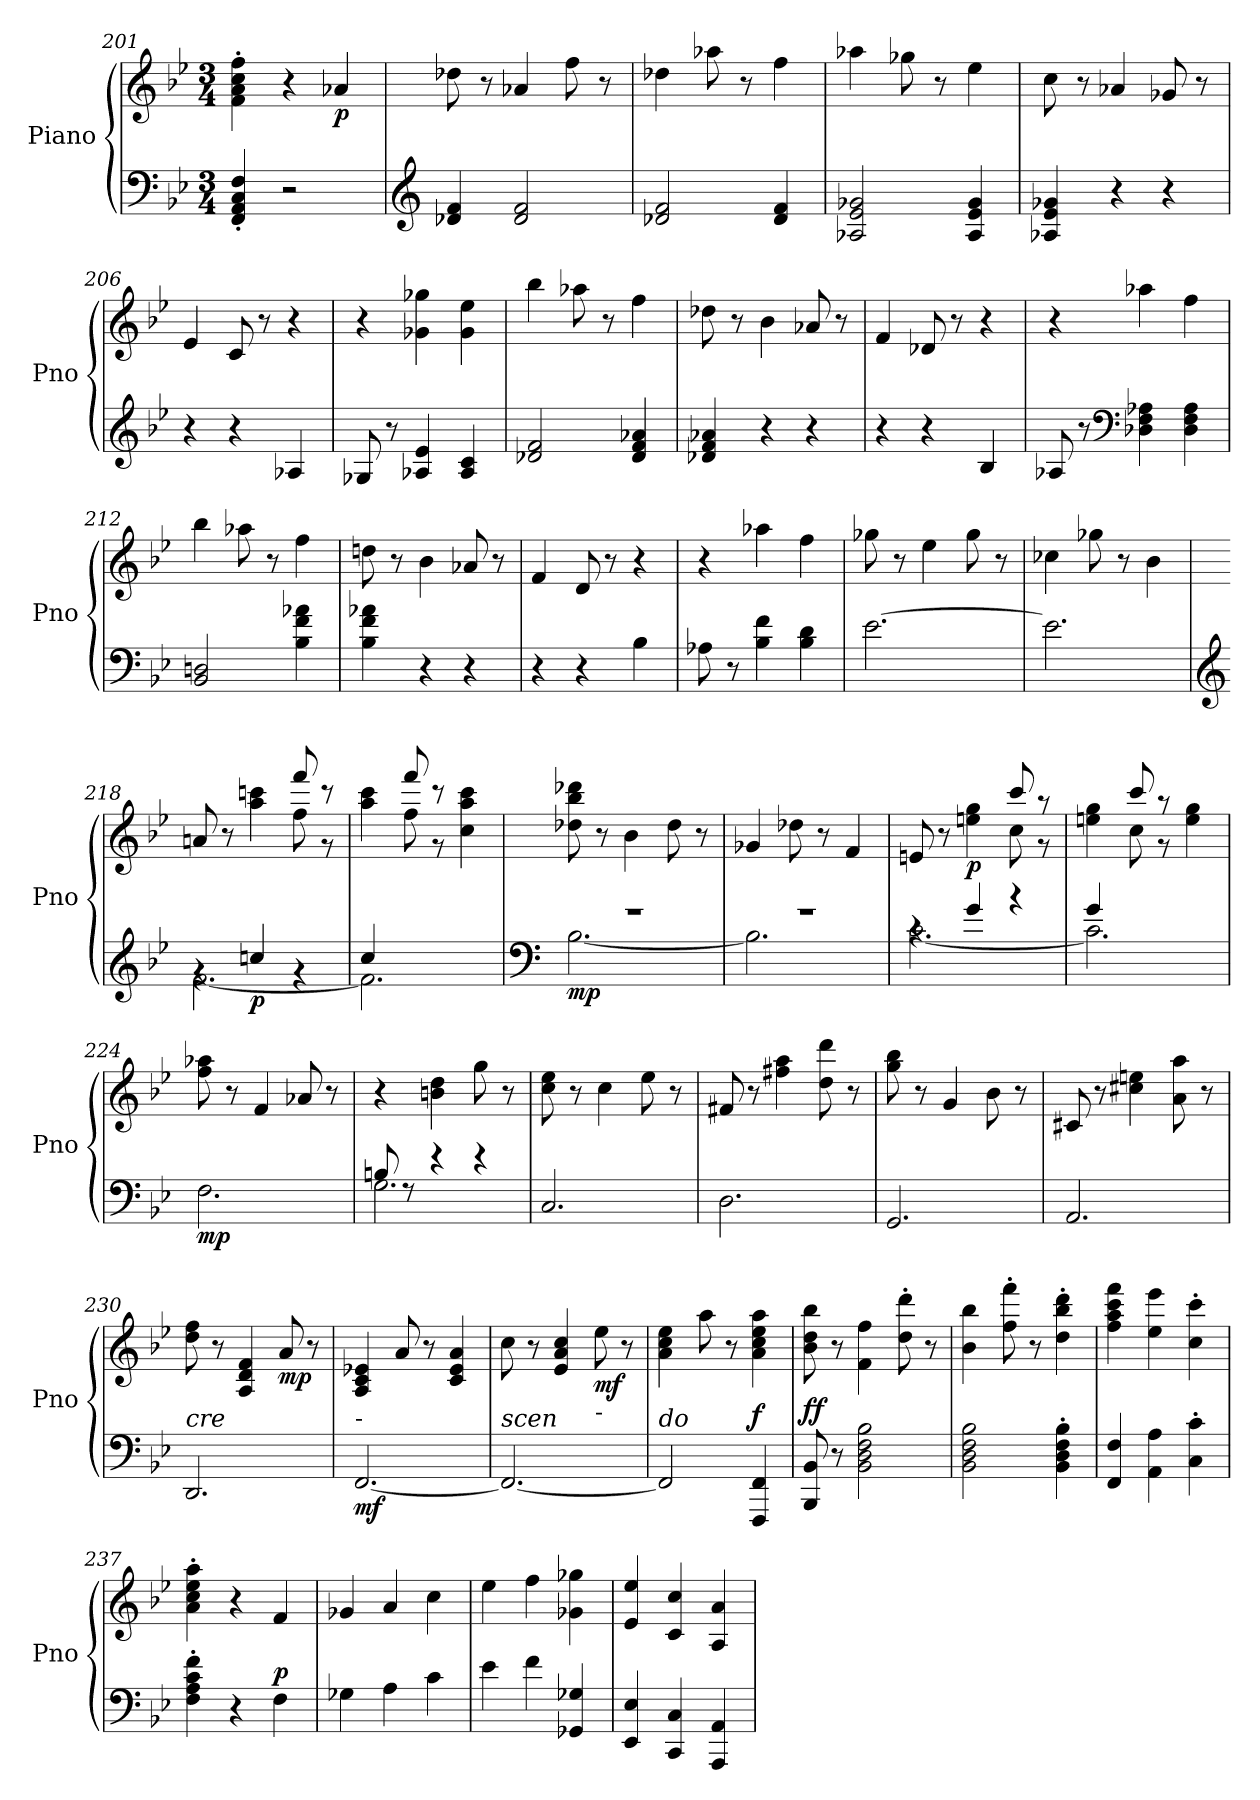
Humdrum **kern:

**kern	**kern	**dynam
*part1	*part1	*part1
*staff2	*staff1	*staff1/2
*I"Piano	*	*
*I'Pno	*	*
*clefF4	*clefG2	*
*k[b-e-]	*k[b-e-]	*
*M3/4	*M3/4	*
=201	=201	=201
4FF/' 4AA/' 4C/' 4F/'	4f\' 4a\' 4cc\' 4ff\'	.
2r	4r	.
!	!	!LO:DY:b
.	4a-X/	p
!!LO:LB:g=z
=202	=202	=202
*clefG2	*	*
4d-X/ 4f/	8dd-X\	.
.	8r	.
2d-/ 2f/	4a-X/	.
.	8ff\	.
.	8r	.
=203	=203	=203
2d-X/ 2f/	4dd-X\	.
.	8aa-X\	.
.	8r	.
4d-/ 4f/	4ff\	.
=204	=204	=204
2A-X/ 2e-/ 2g-X/	4aa-X\	.
.	8gg-X\	.
.	8r	.
4A-/ 4e-/ 4g-/	4ee-\	.
=205	=205	=205
4A-X/ 4e-/ 4g-X/	8cc\	.
.	8r	.
4r	4a-X/	.
4r	8g-X/	.
.	8r	.
=206	=206	=206
4r	4e-/	.
4r	8c/	.
.	8r	.
4A-X/	4r	.
=207	=207	=207
8G-X/	4r	.
8r	.	.
4A-X/ 4e-/	4g-X\ 4gg-X\	.
4A-/ 4c/	4g-\ 4ee-\	.
=208	=208	=208
2d-X/ 2f/	4bb-\	.
.	8aa-X\	.
.	8r	.
4d-/ 4f/ 4a-X/	4ff\	.
=209	=209	=209
4d-X/ 4f/ 4a-X/	8dd-X\	.
.	8r	.
4r	4b-\	.
4r	8a-X/	.
.	8r	.
!!LO:LB:g=z
=210	=210	=210
4r	4f/	.
4r	8d-X/	.
.	8r	.
4B-/	4r	.
=211	=211	=211
8A-X/	4r	.
8r	.	.
*clefF4	*	*
4D-X\ 4F\ 4A-X\	4aa-X\	.
4D-\ 4F\ 4A-\	4ff\	.
=212	=212	=212
2BB-/ 2Dn/	4bb-\	.
.	8aa-X\	.
.	8r	.
4B-\ 4f\ 4a-X\	4ff\	.
=213	=213	=213
4B-\ 4f\ 4a-X\	8ddn\	.
.	8r	.
4r	4b-\	.
4r	8a-X/	.
.	8r	.
=214	=214	=214
4r	4f/	.
4r	8d/	.
.	8r	.
4B-\	4r	.
=215	=215	=215
8A-X\	4r	.
8r	.	.
4B-\ 4f\	4aa-X\	.
4B-\ 4d\	4ff\	.
=216	=216	=216
!	!	!LO:DY:a=2
!	!	!LO:DY:n=1:b
[2.e-\	8gg-X\	mp p
.	8r	.
.	4ee-\	.
.	8gg-\	.
.	8r	.
=217	=217	=217
2.e-\]	4cc-X\	.
.	8gg-X\	.
.	8r	.
.	4b-\	.
!!LO:LB:g=z
=218	=218	=218
*clefG2	*	*
*^	*^	*
4rg	[2.f\	8an/	2rgyy	.
.	.	8r	.	.
!	!	!	!	!LO:DY:b=2
4ccn/	.	4aa\ 4cccn\	.	p
4rg	.	8fff/	8ff\	.
.	.	8r	8r	.
=219	=219	=219	=219	=219
4cc/	2.f\]	4aa\ 4ccc\	4ryy	.
2ryy	.	8fff/	8ff\	.
.	.	8r	8r	.
.	.	4cc\ 4aa\ 4ccc\	4rgyy	.
*	*	*v	*v	*
=220	=220	=220	=220
*clefF4	*	*	*
*	*	*^	*
!	!	!	!	!LO:DY:b=2
*	*	*v	*v	*
2.r	[2.B-\	8dd-X\ 8bb-\ 8ddd-X\	mp
.	.	8r	.
.	.	4b-\	.
.	.	8dd-\	.
.	.	8r	.
=221	=221	=221	=221
2.r	2.B-\]	4g-X/	.
.	.	8dd-X\	.
.	.	8r	.
.	.	4f/	.
=222	=222	=222	=222
*	*	*^	*
4rc	[2.c\	8en/	2reyy	.
.	.	8r	.	.
!	!	!	!	!LO:DY:a=2
4g/	.	4een\ 4gg\	.	p
4r	.	8ccc/	8cc\	.
.	.	8r	8r	.
=223	=223	=223	=223	=223
4g/	2.c\]	4een\ 4gg\	4ryy	.
2ryy	.	8ccc/	8cc\	.
.	.	8r	8r	.
.	.	4ee\ 4gg\	4ryy	.
=224	=224	=224	=224	=224
!	!	!	!	!LO:DY:b=2
*	*	*v	*v	*
2.ryy	2.F\	8ff\ 8aa-X\	mp
.	.	8r	.
.	.	4f/	.
.	.	8a-X/	.
.	.	8r	.
=225	=225	=225	=225
8Bn/	2.G\	4r	.
8rF	.	.	.
4r	.	4bn\ 4dd\	.
4r	.	8gg\	.
.	.	8r	.
*v	*v	*	*
!!LO:PB:g=z
=226	=226	=226
2.C/	8cc\ 8ee-\	.
.	8r	.
.	4cc\	.
.	8ee-\	.
.	8r	.
=227	=227	=227
2.D\	8f#X/	.
.	8r	.
.	4ff#X\ 4aa\	.
.	8dd\ 8ddd\	.
.	8r	.
=228	=228	=228
2.GG/	8gg\ 8bb-\	.
.	8r	.
.	4g/	.
.	8b-\	.
.	8r	.
=229	=229	=229
2.AA/	8c#X/	.
.	8r	.
.	4cc#X\ 4een\	.
.	8a\ 8aa\	.
.	8r	.
=230	=230	=230
!LO:TX:a:i:t=cre	!	!
2.DD/	8dd\ 8ff\	.
.	8r	.
.	4A/ 4d/ 4f/	.
!	!	!LO:DY:b
.	8a/	mp
.	8r	.
=231	=231	=231
!LO:TX:a:t=-	!	!
!	!	!LO:DY:b=2
[2.FF/	4A/ 4c/ 4e-X/	mf
.	8a/	.
.	8r	.
.	4c/ 4e-/ 4a/	.
=232	=232	=232
!LO:TX:a:i:t=scen	!	!
2.FF/_	8cc\	.
.	8r	.
.	4e-/ 4a/ 4cc/	.
!	!LO:TX:b:t=-	!
!	!	!LO:DY:b
.	8ee-\	mf
.	8r	.
=233	=233	=233
!LO:TX:a:i:t=do	!	!
2FF/]	4a\ 4cc\ 4ee-\	.
.	8aa\	.
.	8r	.
!	!	!LO:DY:a=2
4FFF/ 4FF/	4a\ 4cc\ 4ee-\ 4aa\	f
!!LO:LB:g=z
=234	=234	=234
!	!	!LO:DY:a=2
8BBB-/ 8BB-/	8b-\ 8dd\ 8bb-\	ff
8r	8r	.
2BB-\ 2D\ 2F\ 2B-\	4f\ 4ff\	.
.	8dd\' 8ddd\'	.
.	8r	.
=235	=235	=235
2BB-\ 2D\ 2F\ 2B-\	4b-\ 4bb-\	.
.	8ff\' 8fff\'	.
.	8r	.
4BB-\' 4D\' 4F\' 4B-\'	4dd\' 4bb-\' 4ddd\'	.
=236	=236	=236
4FF/ 4F/	4ff\ 4aa\ 4ccc\ 4fff\	.
4AA\ 4A\	4ee-\ 4eee-\	.
4C\' 4c\'	4cc\' 4ccc\'	.
=237	=237	=237
4F\' 4A\' 4c\' 4f\'	4a\' 4cc\' 4ee-\' 4aa\'	.
4r	4r	.
!	!	!LO:DY:a=2
4F\	4f/	p
=238	=238	=238
4G-X\	4g-X/	.
4A\	4a/	.
4c\	4cc\	.
=239	=239	=239
4e-\	4ee-\	.
4f\	4ff\	.
4GG-X/ 4G-X/	4g-X\ 4gg-X\	.
=240	=240	=240
4EE-/ 4E-/	4e-/ 4ee-/	.
4CC/ 4C/	4c/ 4cc/	.
4AAA/ 4AA/	4A/ 4a/	.
=	=	=
*-	*-	*-
